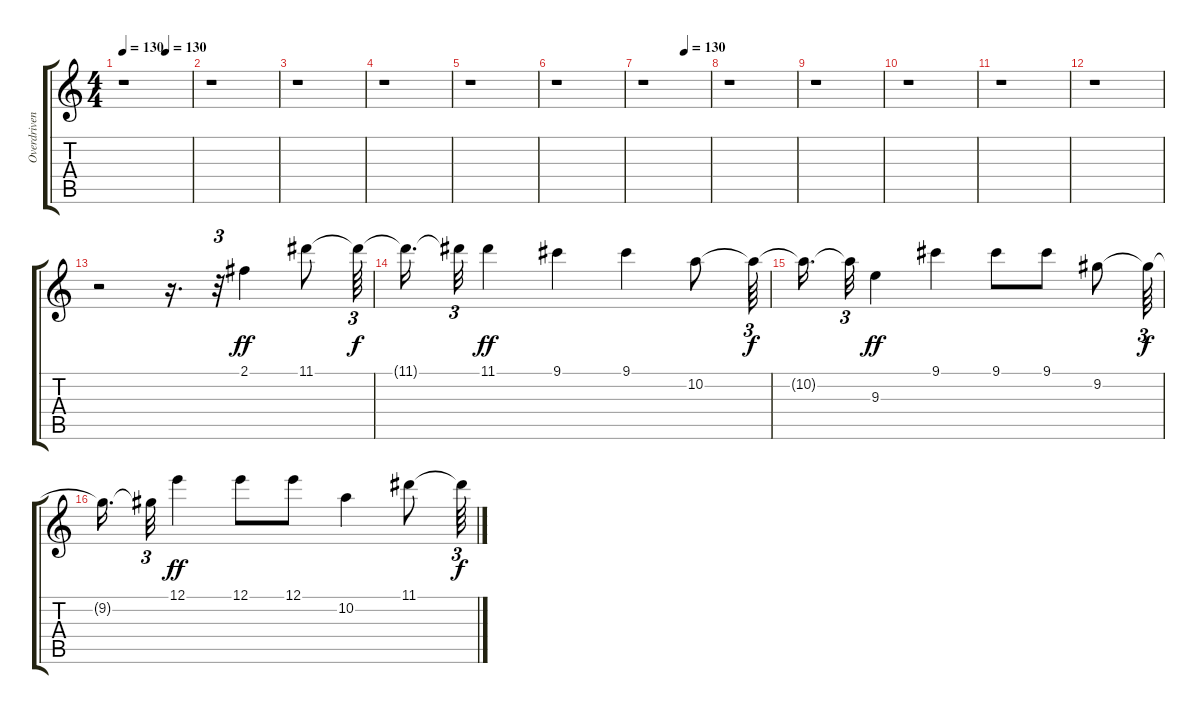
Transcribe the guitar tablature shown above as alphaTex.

\track ("Overdriven Guitar Neck P/up." "Overdriven") {instrument overdrivenguitar}
\staff {score tabs}
\tuning (E4 B3 G3 D3 A2 E2) {hide}
\ts (4 4)
\tempo 130
\tempo (130 0.625)
\clef g2
\ks c
r.1{dy f} |
r.1 |
r.1 |
r.1 |
r.1 |
r.1 |
\tempo (130 0.625)
r.1 |
r.1 |
r.1 |
r.1 |
r.1 |
r.1 |
r.2 r.16{d} r.32{tu (3 2)} 2.1.4{dy ff} 11.1.8 11.1{t}.64{tu (3 2) dy f} |
11.1{t}.16{d} 11.1{t}.32{tu (3 2)} 11.1.4{dy ff} 9.1.4 9.1.4 10.2.8 10.2{t}.64{tu (3 2) dy f} |
10.2{t}.16{d} 10.2{t}.32{tu (3 2)} 9.3.4{dy ff} 9.1.4 9.1.8 9.1.8 9.2.8 9.2{t}.64{tu (3 2) dy f} |
9.2{t}.16{d} 9.2{t}.32{tu (3 2)} 12.1.4{dy ff} 12.1.8 12.1.8 10.2.4 11.1.8 11.1{t}.64{tu (3 2) dy f}
